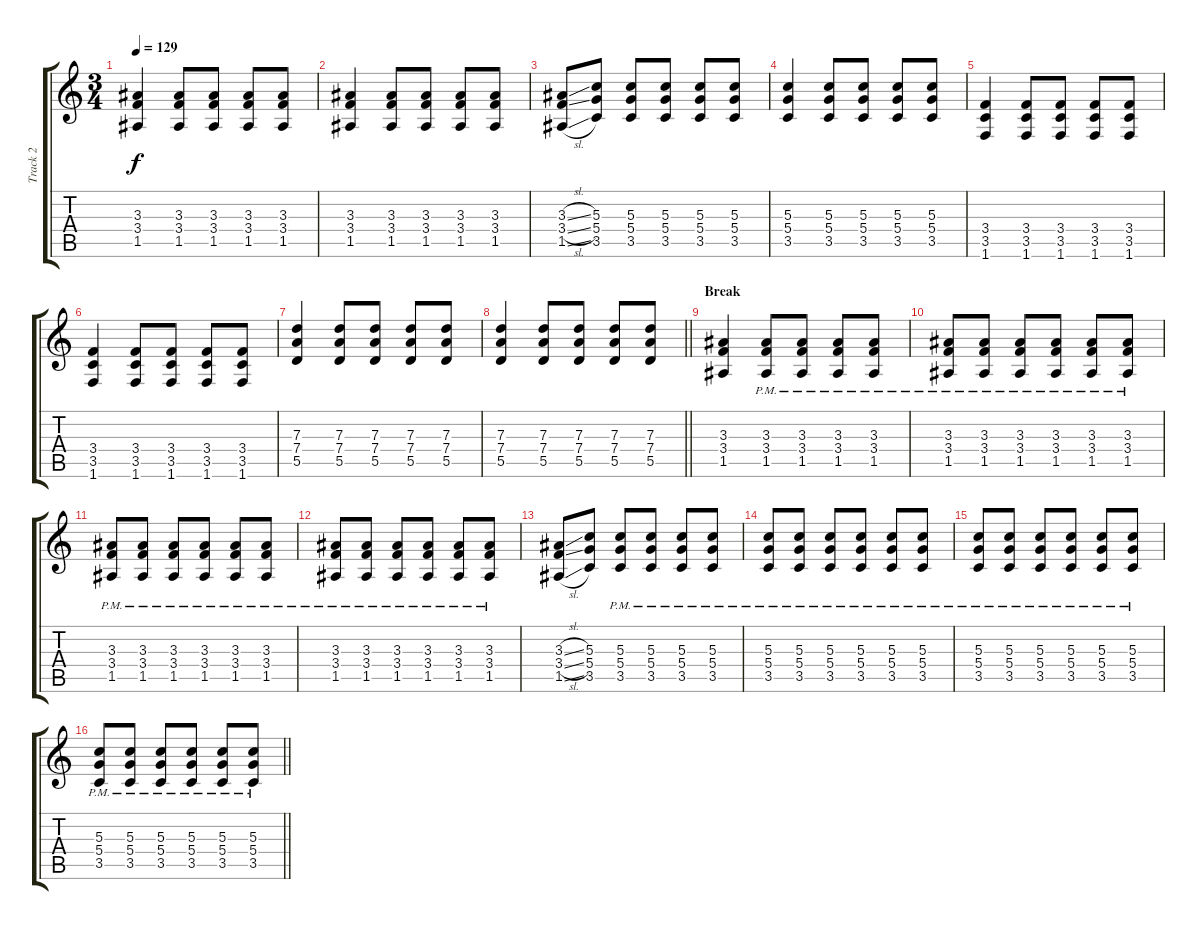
\track ("Track 2" "Track 2") {instrument acousticguitarsteel}
\staff {score tabs}
\tuning (E4 B3 G3 D3 A2 E2) {hide}
\ts (3 4)
\tempo 129
\clef g2
\ks c
(3.3 3.4 1.5).4{dy f} (3.3 3.4 1.5).8 (3.3 3.4 1.5).8 (3.3 3.4 1.5).8 (3.3 3.4 1.5).8 |
(3.3 3.4 1.5).4 (3.3 3.4 1.5).8 (3.3 3.4 1.5).8 (3.3 3.4 1.5).8 (3.3 3.4 1.5).8 |
(3.3{sl} 3.4{sl} 1.5{sl}).8 (5.3 5.4 3.5).8 (5.3 5.4 3.5).8 (5.3 5.4 3.5).8 (5.3 5.4 3.5).8 (5.3 5.4 3.5).8 |
(5.3 5.4 3.5).4 (5.3 5.4 3.5).8 (5.3 5.4 3.5).8 (5.3 5.4 3.5).8 (5.3 5.4 3.5).8 |
(3.4 3.5 1.6).4 (3.4 3.5 1.6).8 (3.4 3.5 1.6).8 (3.4 3.5 1.6).8 (3.4 3.5 1.6).8 |
(3.4 3.5 1.6).4 (3.4 3.5 1.6).8 (3.4 3.5 1.6).8 (3.4 3.5 1.6).8 (3.4 3.5 1.6).8 |
(7.3 7.4 5.5).4 (7.3 7.4 5.5).8 (7.3 7.4 5.5).8 (7.3 7.4 5.5).8 (7.3 7.4 5.5).8 |
\barLineRight lightlight
(7.3 7.4 5.5).4 (7.3 7.4 5.5).8 (7.3 7.4 5.5).8 (7.3 7.4 5.5).8 (7.3 7.4 5.5).8 |
\section ("" "Break")
(3.3 3.4 1.5).4 (3.3{pm} 3.4{pm} 1.5{pm}).8 (3.3{pm} 3.4{pm} 1.5{pm}).8 (3.3{pm} 3.4{pm} 1.5{pm}).8 (3.3{pm} 3.4{pm} 1.5{pm}).8 |
(3.3{pm} 3.4{pm} 1.5{pm}).8 (3.3{pm} 3.4{pm} 1.5{pm}).8 (3.3{pm} 3.4{pm} 1.5{pm}).8 (3.3{pm} 3.4{pm} 1.5{pm}).8 (3.3{pm} 3.4{pm} 1.5{pm}).8 (3.3{pm} 3.4{pm} 1.5{pm}).8 |
(3.3{pm} 3.4{pm} 1.5{pm}).8 (3.3{pm} 3.4{pm} 1.5{pm}).8 (3.3{pm} 3.4{pm} 1.5{pm}).8 (3.3{pm} 3.4{pm} 1.5{pm}).8 (3.3{pm} 3.4{pm} 1.5{pm}).8 (3.3{pm} 3.4{pm} 1.5{pm}).8 |
(3.3{pm} 3.4{pm} 1.5{pm}).8 (3.3{pm} 3.4{pm} 1.5{pm}).8 (3.3{pm} 3.4{pm} 1.5{pm}).8 (3.3{pm} 3.4{pm} 1.5{pm}).8 (3.3{pm} 3.4{pm} 1.5{pm}).8 (3.3{pm} 3.4{pm} 1.5{pm}).8 |
(3.3{sl} 3.4{sl} 1.5{sl}).8 (5.3 5.4 3.5).8 (5.3{pm} 5.4{pm} 3.5{pm}).8 (5.3{pm} 5.4{pm} 3.5{pm}).8 (5.3{pm} 5.4{pm} 3.5{pm}).8 (5.3{pm} 5.4{pm} 3.5{pm}).8 |
(5.3{pm} 5.4{pm} 3.5{pm}).8 (5.3{pm} 5.4{pm} 3.5{pm}).8 (5.3{pm} 5.4{pm} 3.5{pm}).8 (5.3{pm} 5.4{pm} 3.5{pm}).8 (5.3{pm} 5.4{pm} 3.5{pm}).8 (5.3{pm} 5.4{pm} 3.5{pm}).8 |
(5.3{pm} 5.4{pm} 3.5{pm}).8 (5.3{pm} 5.4{pm} 3.5{pm}).8 (5.3{pm} 5.4{pm} 3.5{pm}).8 (5.3{pm} 5.4{pm} 3.5{pm}).8 (5.3{pm} 5.4{pm} 3.5{pm}).8 (5.3{pm} 5.4{pm} 3.5{pm}).8 |
\barLineRight lightlight
(5.3{pm} 5.4{pm} 3.5{pm}).8 (5.3{pm} 5.4{pm} 3.5{pm}).8 (5.3{pm} 5.4{pm} 3.5{pm}).8 (5.3{pm} 5.4{pm} 3.5{pm}).8 (5.3{pm} 5.4{pm} 3.5{pm}).8 (5.3{pm} 5.4{pm} 3.5{pm}).8
